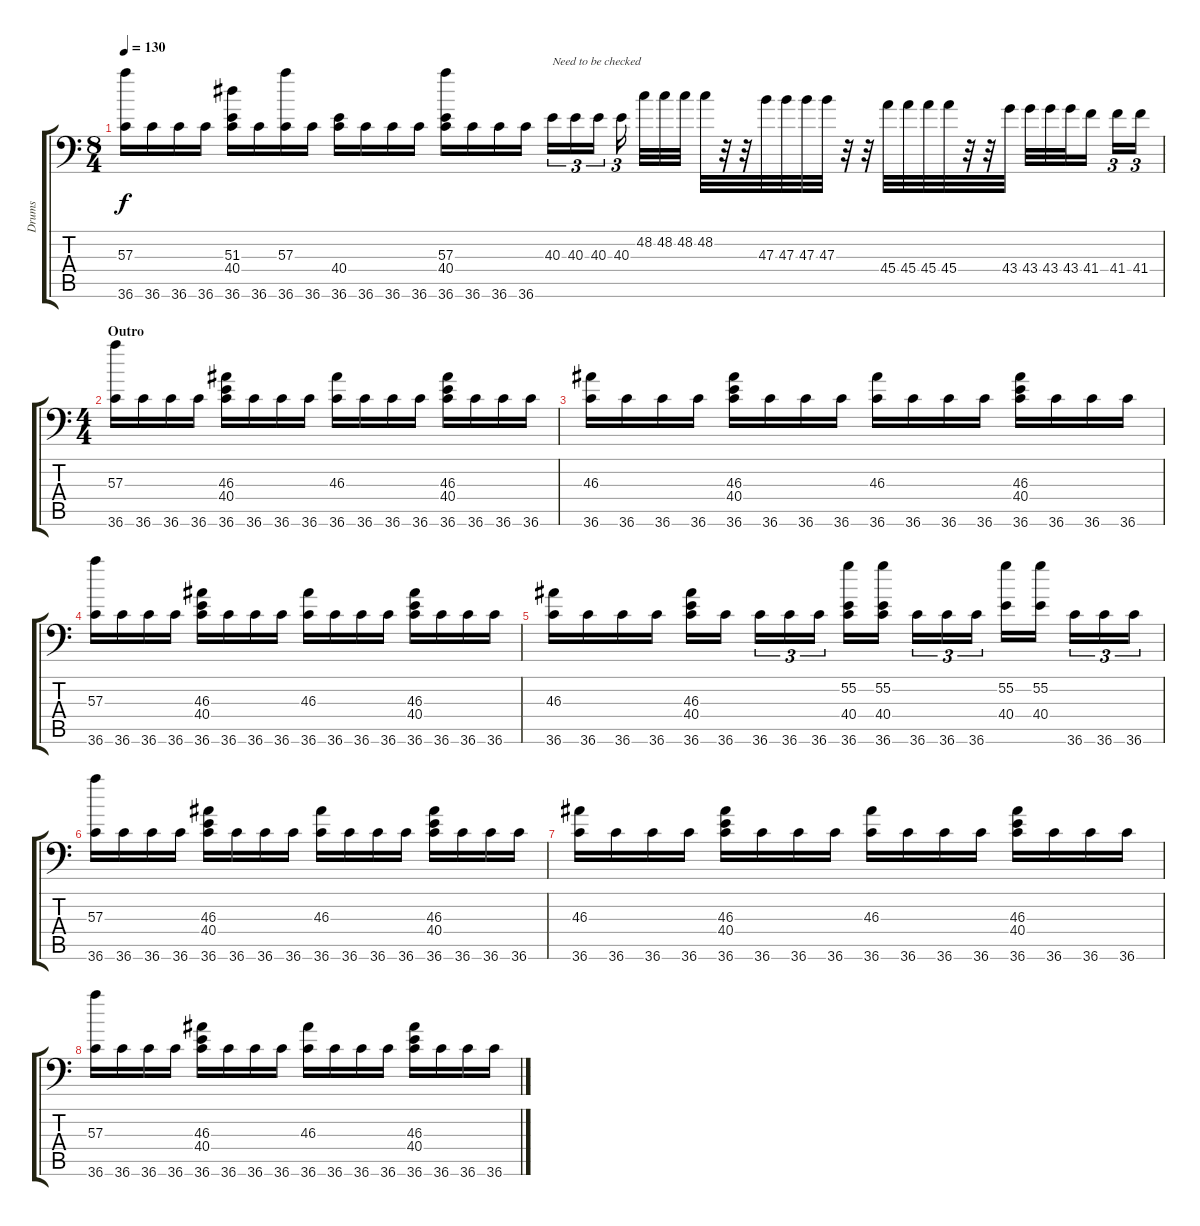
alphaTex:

\track ("Drums" "Drums") {instrument acousticgrandpiano}
\staff {score tabs}
\tuning (C-1 C-1 C-1 C-1 C-1 C-1) {hide}
\ts (8 4)
\tempo 130
\clef f4
\ks c
(57.3 36.6).16{dy f} 36.6.16 36.6.16 36.6.16 (51.3 40.4 36.6).16 36.6.16 (57.3 36.6).16 36.6.16 (40.4 36.6).16 36.6.16 36.6.16 36.6.16 (57.3 40.4 36.6).16 36.6.16 36.6.16 36.6.16 40.3.16{tu (3 2) txt "Need to be checked"} 40.3.16{tu (3 2)} 40.3.16{tu (3 2)} 40.3.16{tu (3 2)} 48.2.32 48.2.32 48.2.32 48.2.32 r.32 r.32 47.3.32 47.3.32 47.3.32 47.3.32 r.32 r.32 45.4.32 45.4.32 45.4.32 45.4.32 r.32 r.32 43.4.32 43.4.32 43.4.32 43.4.32 41.4.16 41.4.16{tu (3 2)} 41.4.16{tu (3 2)} |
\ts (4 4)
\section ("" "Outro")
(57.3 36.6).16 36.6.16 36.6.16 36.6.16 (46.3 40.4 36.6).16 36.6.16 36.6.16 36.6.16 (46.3 36.6).16 36.6.16 36.6.16 36.6.16 (46.3 40.4 36.6).16 36.6.16 36.6.16 36.6.16 |
(46.3 36.6).16 36.6.16 36.6.16 36.6.16 (46.3 40.4 36.6).16 36.6.16 36.6.16 36.6.16 (46.3 36.6).16 36.6.16 36.6.16 36.6.16 (46.3 40.4 36.6).16 36.6.16 36.6.16 36.6.16 |
(57.3 36.6).16 36.6.16 36.6.16 36.6.16 (46.3 40.4 36.6).16 36.6.16 36.6.16 36.6.16 (46.3 36.6).16 36.6.16 36.6.16 36.6.16 (46.3 40.4 36.6).16 36.6.16 36.6.16 36.6.16 |
(46.3 36.6).16 36.6.16 36.6.16 36.6.16 (46.3 40.4 36.6).16 36.6.16 36.6.16{tu (3 2)} 36.6.16{tu (3 2)} 36.6.16{tu (3 2)} (55.2 40.4 36.6).16 (55.2 40.4 36.6).16 36.6.16{tu (3 2)} 36.6.16{tu (3 2)} 36.6.16{tu (3 2)} (55.2 40.4).16 (55.2 40.4).16 36.6.16{tu (3 2)} 36.6.16{tu (3 2)} 36.6.16{tu (3 2)} |
(57.3 36.6).16 36.6.16 36.6.16 36.6.16 (46.3 40.4 36.6).16 36.6.16 36.6.16 36.6.16 (46.3 36.6).16 36.6.16 36.6.16 36.6.16 (46.3 40.4 36.6).16 36.6.16 36.6.16 36.6.16 |
(46.3 36.6).16 36.6.16 36.6.16 36.6.16 (46.3 40.4 36.6).16 36.6.16 36.6.16 36.6.16 (46.3 36.6).16 36.6.16 36.6.16 36.6.16 (46.3 40.4 36.6).16 36.6.16 36.6.16 36.6.16 |
(57.3 36.6).16 36.6.16 36.6.16 36.6.16 (46.3 40.4 36.6).16 36.6.16 36.6.16 36.6.16 (46.3 36.6).16 36.6.16 36.6.16 36.6.16 (46.3 40.4 36.6).16 36.6.16 36.6.16 36.6.16
